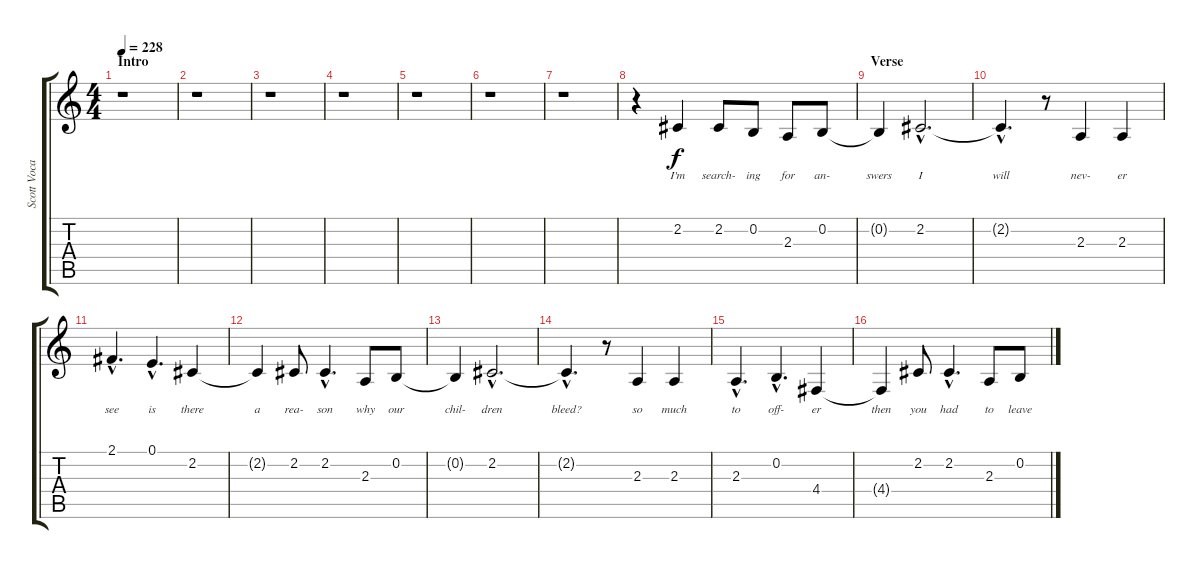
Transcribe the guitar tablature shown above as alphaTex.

\track ("Scott Vocals" "Scott Voca") {instrument lead2sawtooth}
\staff {score tabs}
\tuning (E4 B3 G3 D3 A2 E2) {hide}
\ts (4 4)
\section ("" "Intro")
\tempo 228
\clef g2
\ks c
r.1{dy f instrument lead2sawtooth} |
r.1 |
r.1 |
r.1 |
r.1 |
r.1 |
r.1 |
r.4 2.2.4{lyrics (0 "I'm") lyrics (1 "") lyrics (2 "") lyrics (3 "") lyrics (4 "")} 2.2.8{lyrics (0 "search-") lyrics (1 "") lyrics (2 "") lyrics (3 "") lyrics (4 "")} 0.2.8{lyrics (0 "ing") lyrics (1 "") lyrics (2 "") lyrics (3 "") lyrics (4 "")} 2.3.8{lyrics (0 "for") lyrics (1 "") lyrics (2 "") lyrics (3 "") lyrics (4 "")} 0.2.8{lyrics (0 "an-") lyrics (1 "") lyrics (2 "") lyrics (3 "") lyrics (4 "")} |
\section ("" "Verse")
0.2{t}.4{lyrics (0 "swers") lyrics (1 "") lyrics (2 "") lyrics (3 "") lyrics (4 "")} 2.2{hac}.2{d lyrics (0 "I") lyrics (1 "") lyrics (2 "") lyrics (3 "") lyrics (4 "")} |
2.2{hac t}.4{d lyrics (0 "will") lyrics (1 "") lyrics (2 "") lyrics (3 "") lyrics (4 "")} r.8 2.3.4{lyrics (0 "nev-") lyrics (1 "") lyrics (2 "") lyrics (3 "") lyrics (4 "")} 2.3.4{lyrics (0 "er") lyrics (1 "") lyrics (2 "") lyrics (3 "") lyrics (4 "")} |
2.1{hac}.4{d lyrics (0 "see") lyrics (1 "") lyrics (2 "") lyrics (3 "") lyrics (4 "")} 0.1{hac}.4{d lyrics (0 "is") lyrics (1 "") lyrics (2 "") lyrics (3 "") lyrics (4 "")} 2.2.4{lyrics (0 "there") lyrics (1 "") lyrics (2 "") lyrics (3 "") lyrics (4 "")} |
2.2{t}.4{lyrics (0 "a") lyrics (1 "") lyrics (2 "") lyrics (3 "") lyrics (4 "")} 2.2.8{lyrics (0 "rea-") lyrics (1 "") lyrics (2 "") lyrics (3 "") lyrics (4 "")} 2.2{hac}.4{d lyrics (0 "son") lyrics (1 "") lyrics (2 "") lyrics (3 "") lyrics (4 "")} 2.3.8{lyrics (0 "why") lyrics (1 "") lyrics (2 "") lyrics (3 "") lyrics (4 "")} 0.2.8{lyrics (0 "our") lyrics (1 "") lyrics (2 "") lyrics (3 "") lyrics (4 "")} |
0.2{t}.4{lyrics (0 "chil-") lyrics (1 "") lyrics (2 "") lyrics (3 "") lyrics (4 "")} 2.2{hac}.2{d lyrics (0 "dren") lyrics (1 "") lyrics (2 "") lyrics (3 "") lyrics (4 "")} |
2.2{hac t}.4{d lyrics (0 "bleed?") lyrics (1 "") lyrics (2 "") lyrics (3 "") lyrics (4 "")} r.8 2.3.4{lyrics (0 "so") lyrics (1 "") lyrics (2 "") lyrics (3 "") lyrics (4 "")} 2.3.4{lyrics (0 "much") lyrics (1 "") lyrics (2 "") lyrics (3 "") lyrics (4 "")} |
2.3{hac}.4{d lyrics (0 "to") lyrics (1 "") lyrics (2 "") lyrics (3 "") lyrics (4 "")} 0.2{hac}.4{d lyrics (0 "off-") lyrics (1 "") lyrics (2 "") lyrics (3 "") lyrics (4 "")} 4.4.4{lyrics (0 "er") lyrics (1 "") lyrics (2 "") lyrics (3 "") lyrics (4 "")} |
4.4{t}.4{lyrics (0 "then") lyrics (1 "") lyrics (2 "") lyrics (3 "") lyrics (4 "")} 2.2.8{lyrics (0 "you") lyrics (1 "") lyrics (2 "") lyrics (3 "") lyrics (4 "")} 2.2{hac}.4{d lyrics (0 "had") lyrics (1 "") lyrics (2 "") lyrics (3 "") lyrics (4 "")} 2.3.8{lyrics (0 "to") lyrics (1 "") lyrics (2 "") lyrics (3 "") lyrics (4 "")} 0.2.8{lyrics (0 "leave") lyrics (1 "") lyrics (2 "") lyrics (3 "") lyrics (4 "")}
